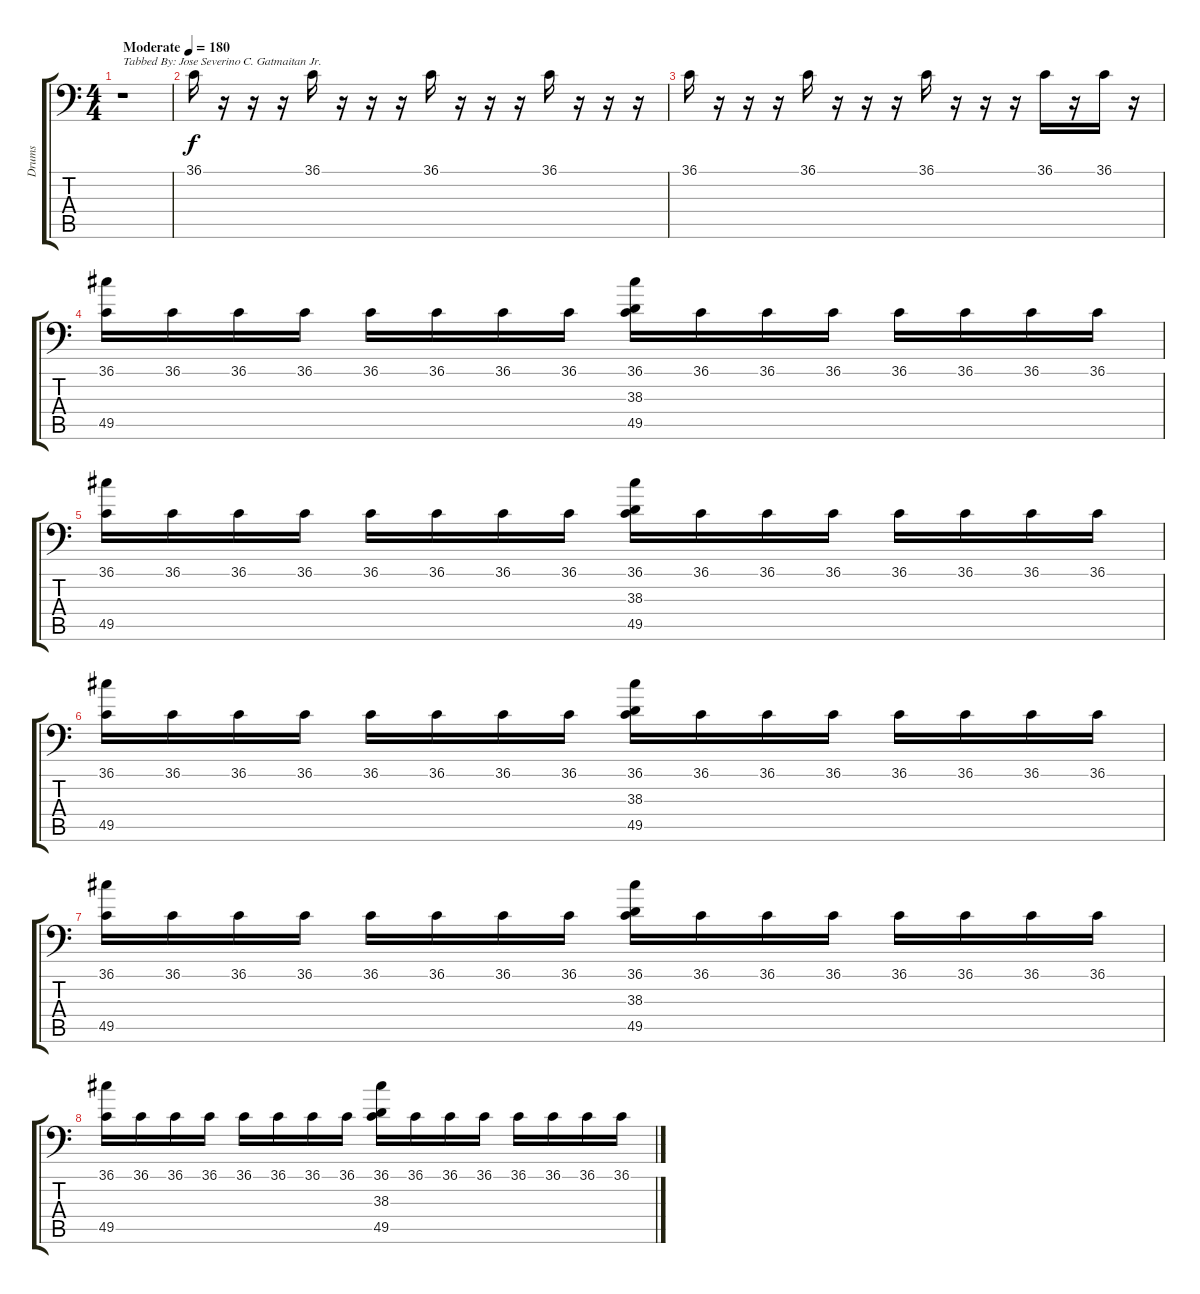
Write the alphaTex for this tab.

\track ("Drums" "Drums") {instrument acousticgrandpiano}
\staff {score tabs}
\tuning (C-1 C-1 C-1 C-1 C-1 C-1) {hide}
\ts (4 4)
\tempo (180 "Moderate")
\clef f4
\ks c
r.1{txt "Tabbed By: Jose Severino C. Gatmaitan Jr." dy f instrument acousticgrandpiano} |
36.1.16 r.16 r.16 r.16 36.1.16 r.16 r.16 r.16 36.1.16 r.16 r.16 r.16 36.1.16 r.16 r.16 r.16 |
36.1.16 r.16 r.16 r.16 36.1.16 r.16 r.16 r.16 36.1.16 r.16 r.16 r.16 36.1.16 r.16 36.1.16 r.16 |
(36.1 49.5).16 36.1.16 36.1.16 36.1.16 36.1.16 36.1.16 36.1.16 36.1.16 (36.1 38.3 49.5).16 36.1.16 36.1.16 36.1.16 36.1.16 36.1.16 36.1.16 36.1.16 |
(36.1 49.5).16 36.1.16 36.1.16 36.1.16 36.1.16 36.1.16 36.1.16 36.1.16 (36.1 38.3 49.5).16 36.1.16 36.1.16 36.1.16 36.1.16 36.1.16 36.1.16 36.1.16 |
(36.1 49.5).16 36.1.16 36.1.16 36.1.16 36.1.16 36.1.16 36.1.16 36.1.16 (36.1 38.3 49.5).16 36.1.16 36.1.16 36.1.16 36.1.16 36.1.16 36.1.16 36.1.16 |
(36.1 49.5).16 36.1.16 36.1.16 36.1.16 36.1.16 36.1.16 36.1.16 36.1.16 (36.1 38.3 49.5).16 36.1.16 36.1.16 36.1.16 36.1.16 36.1.16 36.1.16 36.1.16 |
(36.1 49.5).16 36.1.16 36.1.16 36.1.16 36.1.16 36.1.16 36.1.16 36.1.16 (36.1 38.3 49.5).16 36.1.16 36.1.16 36.1.16 36.1.16 36.1.16 36.1.16 36.1.16
